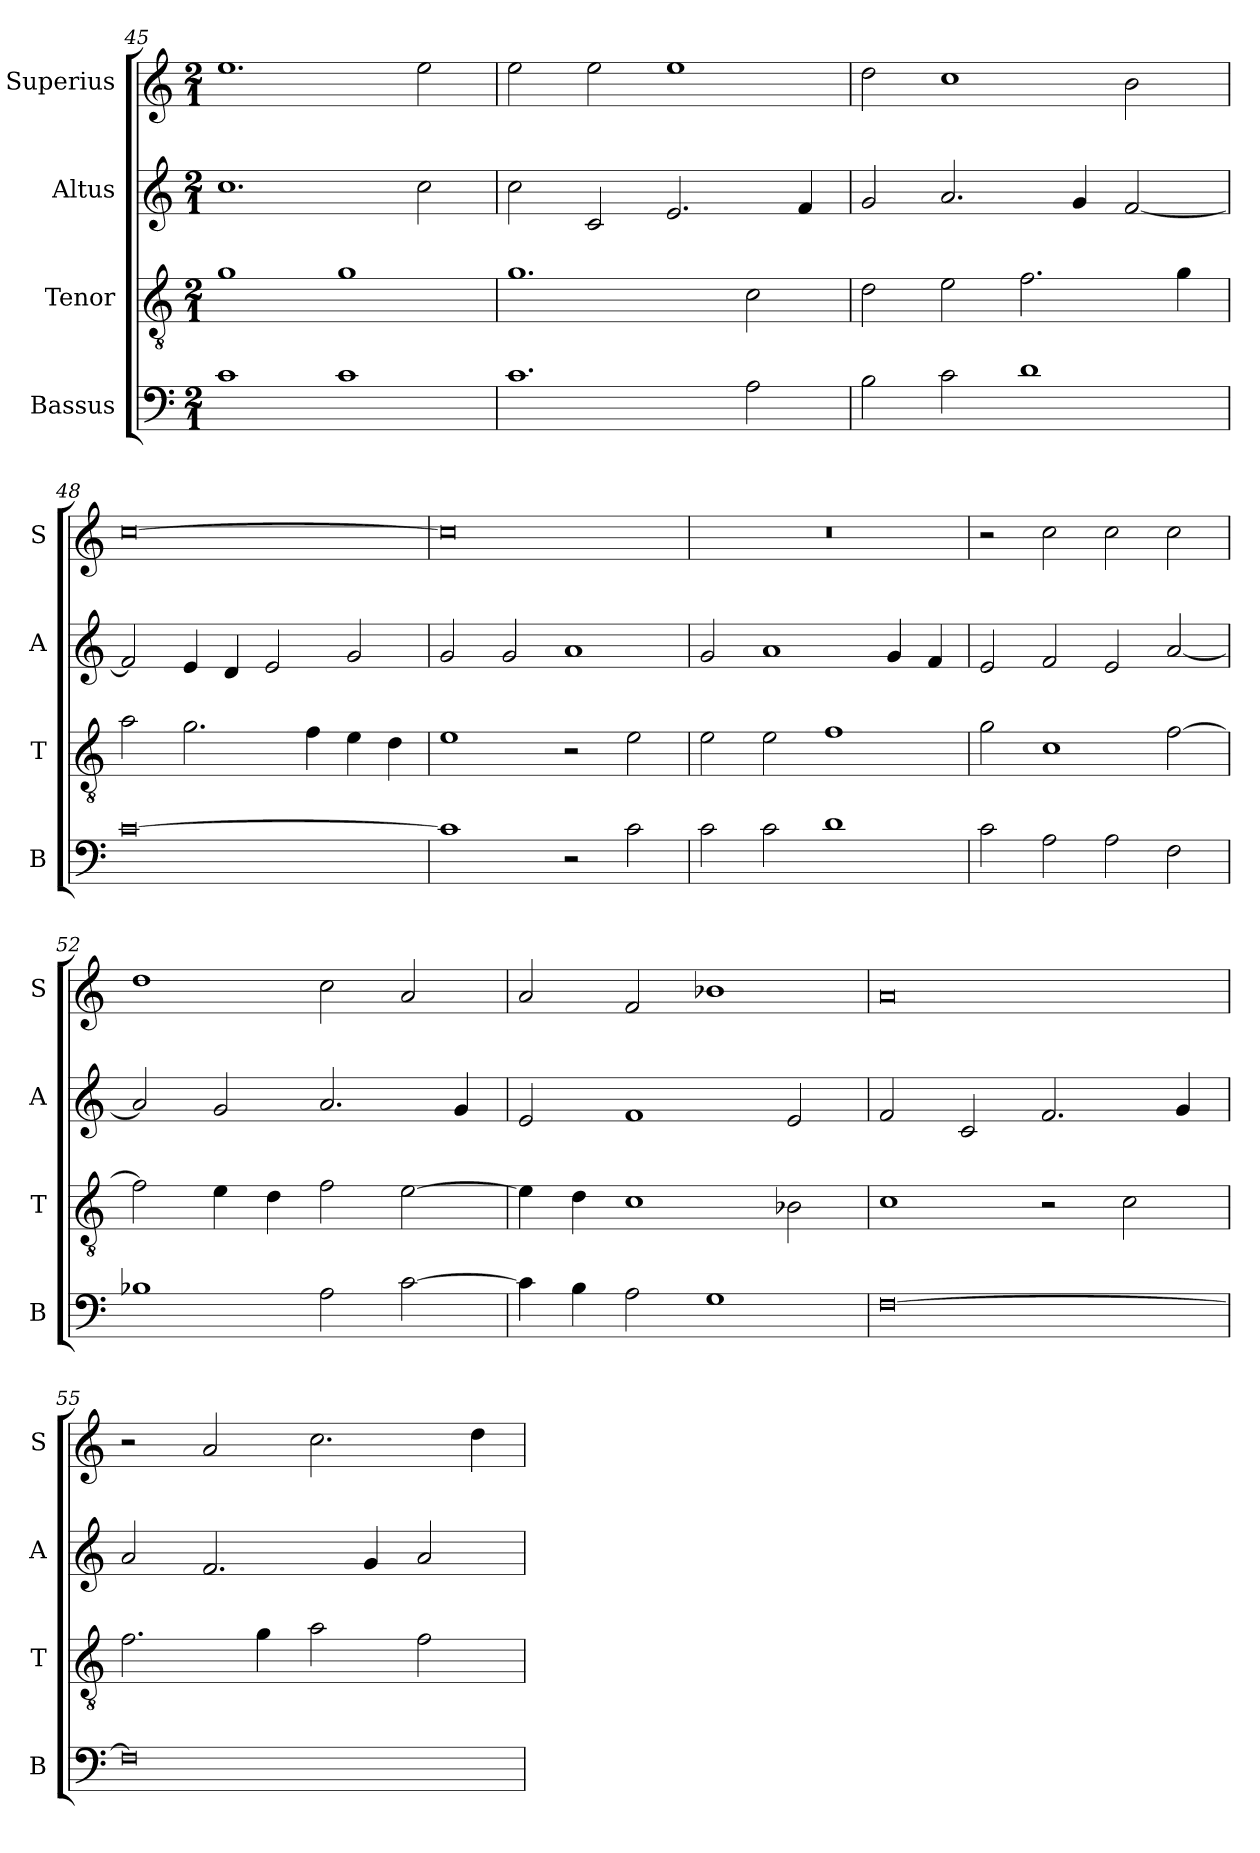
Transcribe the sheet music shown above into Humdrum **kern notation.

**kern	**kern	**kern	**kern
*part4	*part3	*part2	*part1
*staff4	*staff3	*staff2	*staff1
*I"Bassus	*I"Tenor	*I"Altus	*I"Superius
*I'B	*I'T	*I'A	*I'S
*clefF4	*clefGv2	*clefG2	*clefG2
*k[]	*k[]	*k[]	*k[]
*C:	*C:	*C:	*C:
*M2/1	*M2/1	*M2/1	*M2/1
=45	=45	=45	=45
1c	1g	1.cc	1.ee
1c	1g	.	.
.	.	2cc	2ee
=46	=46	=46	=46
1.c	1.g	2cc	2ee
.	.	2c	2ee
.	.	2.e	1ee
2A	2c	.	.
.	.	4f	.
=47	=47	=47	=47
2B	2d	2g	2dd
2c	2e	2.a	1cc
1d	2.f	.	.
.	.	4g	.
.	.	[2f	2b
.	4g	.	.
=48	=48	=48	=48
[0c	2a	2f]	[0cc
.	2.g	4e	.
.	.	4d	.
.	.	2e	.
.	4f	.	.
.	4e	2g	.
.	4d	.	.
=49	=49	=49	=49
1c]	1e	2g	0cc]
.	.	2g	.
2r	2r	1a	.
2c	2e	.	.
=50	=50	=50	=50
2c	2e	2g	0r
2c	2e	1a	.
1d	1f	.	.
.	.	4g	.
.	.	4f	.
=51	=51	=51	=51
2c	2g	2e	2r
2A	1c	2f	2cc
2A	.	2e	2cc
2F	[2f	[2a	2cc
=52	=52	=52	=52
1B-X	2f]	2a]	1dd
.	4e	2g	.
.	4d	.	.
2A	2f	2.a	2cc
[2c	[2e	.	2a
.	.	4g	.
=53	=53	=53	=53
4c]	4e]	2e	2a
4B	4d	.	.
2A	1c	1f	2f
1G	.	.	1b-X
.	2B-X	2e	.
=54	=54	=54	=54
[0F	1c	2f	0a
.	.	2c	.
.	2r	2.f	.
.	2c	.	.
.	.	4g	.
=55	=55	=55	=55
0F]	2.f	2a	2r
.	.	2.f	2a
.	4g	.	.
.	2a	.	2.cc
.	.	4g	.
.	2f	2a	.
.	.	.	4dd
=	=	=	=
*-	*-	*-	*-
